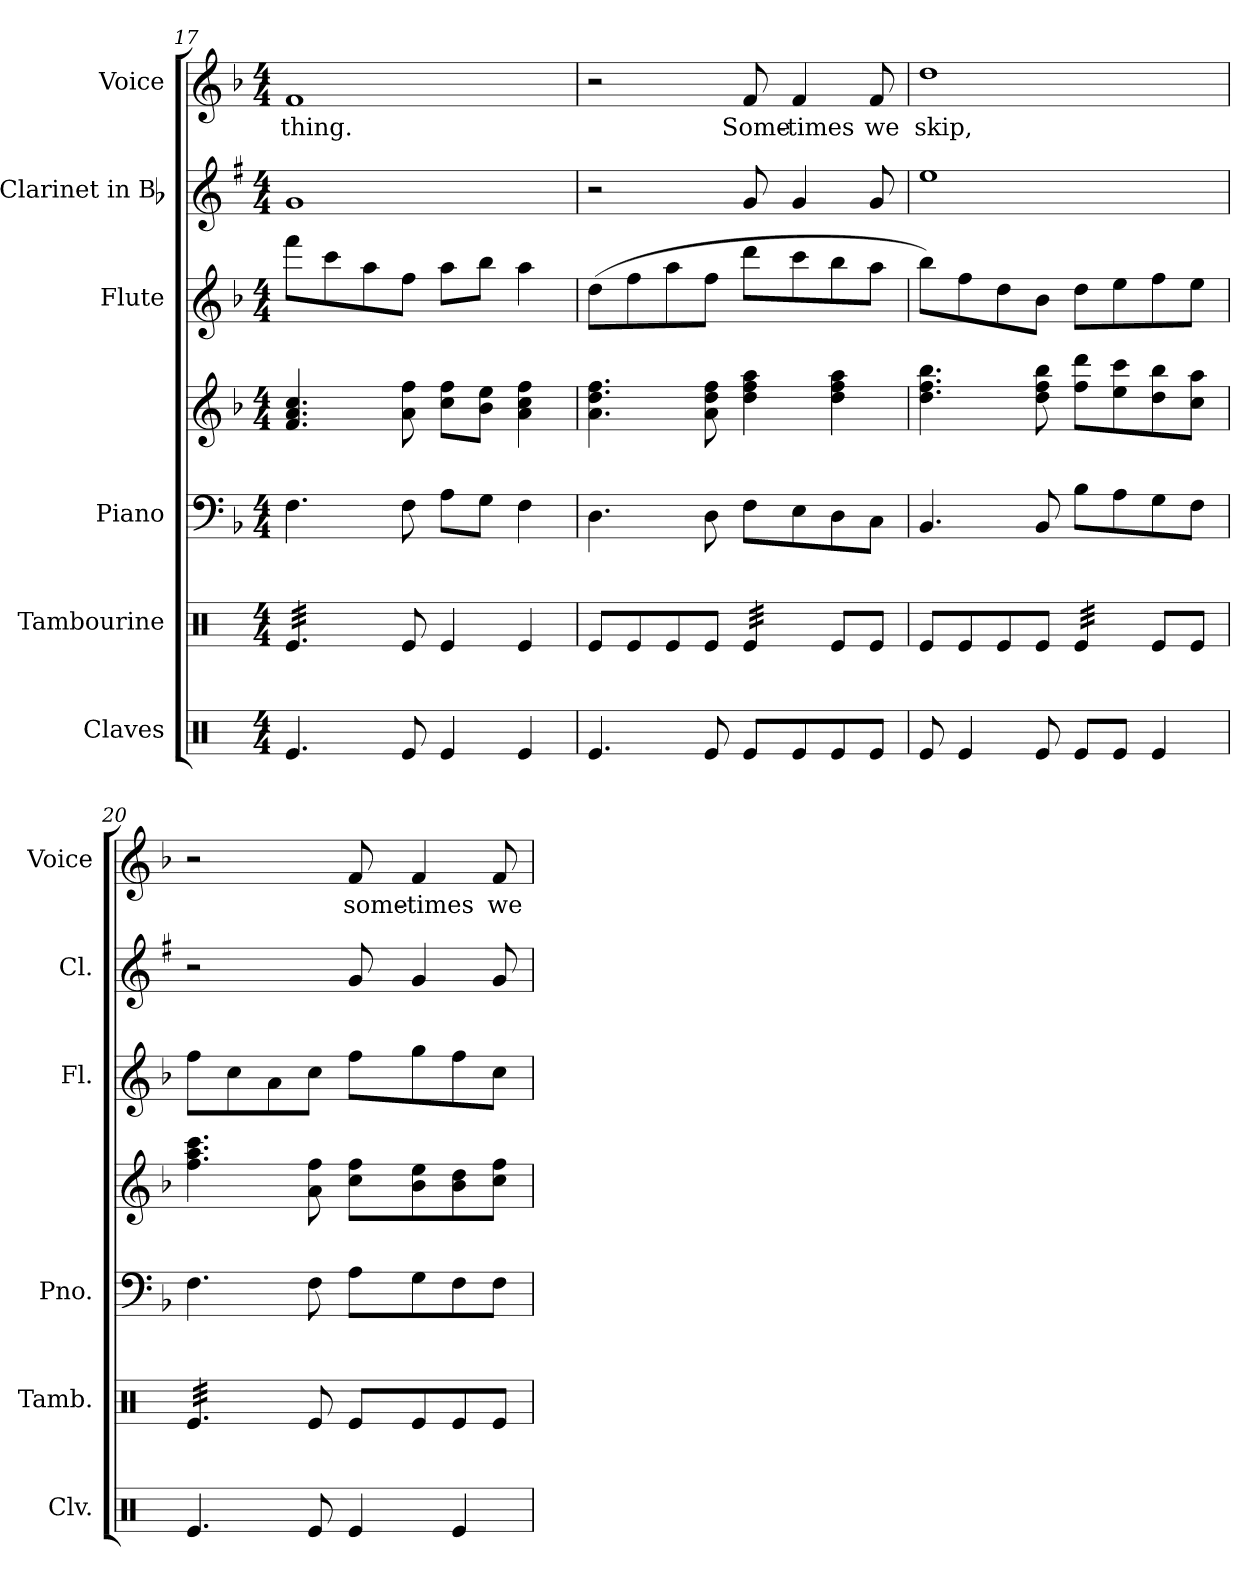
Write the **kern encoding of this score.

**kern	**kern	**kern	**kern	**kern	**kern	**kern	**text
*part6	*part5	*part4	*part4	*part3	*part2	*part1	*part1
*staff7	*staff6	*staff5	*staff4	*staff3	*staff2	*staff1	*staff1
*I"Claves	*I"Tambourine	*I"Piano	*	*I"Flute	*I"Clarinet in Bb	*I"Voice	*
*I'Clv.	*I'Tamb.	*I'Pno.	*	*I'Fl.	*I'Cl.	*I'Voice	*
*clefX	*clefX	*clefF4	*clefG2	*clefG2	*clefG2	*clefG2	*
*	*	*	*	*	*ITrd1c2	*	*
*k[]	*k[]	*k[b-]	*k[b-]	*k[b-]	*k[b-]	*k[b-]	*
*C:	*C:	*F:	*F:	*F:	*F:	*F:	*
*M4/4	*M4/4	*M4/4	*M4/4	*M4/4	*M4/4	*M4/4	*
=17	=17	=17	=17	=17	=17	=17	=17
!	!	!	!	!	!	!	!LO:LY:b:color=#000000
*	*tremolo	*	*	*	*	*	*
4.Rei/	32Rei/LLL	4.Fi\	4.fi/ 4.ai 4.cci	8fffi\L	1fi	1fi	-thing.
.	32Rei/	.	.	.	.	.	.
.	32Rei/	.	.	.	.	.	.
.	32Rei/	.	.	.	.	.	.
.	32Rei/	.	.	8ccci\	.	.	.
.	32Rei/	.	.	.	.	.	.
.	32Rei/	.	.	.	.	.	.
.	32Rei/	.	.	.	.	.	.
.	32Rei/	.	.	8aai\	.	.	.
.	32Rei/	.	.	.	.	.	.
.	32Rei/	.	.	.	.	.	.
.	32Rei/JJJ	.	.	.	.	.	.
*	*Xtremolo	*	*	*	*	*	*
8Rei/	8Rei/	8Fi\	8ai\ 8ffi	8ffi\J	.	.	.
4Rei/	4Rei/	8Ai\L	8cci\ 8ffiL	8aai\L	.	.	.
.	.	8Gi\J	8b-i\ 8eeiJ	8bb-i\J	.	.	.
4Rei/	4Rei/	4Fi\	4ai\ 4cci 4ffi	4aai\	.	.	.
!!LO:PB:g=z
=18	=18	=18	=18	=18	=18	=18	=18
4.Rei/	8Rei/L	4.Di\	4.ai\ 4.ddi 4.ffi	(8ddi\L	2r	2r	.
.	8Rei/	.	.	8ffi\	.	.	.
.	8Rei/	.	.	8aai\	.	.	.
8Rei/	8Rei/J	8Di\	8ai\ 8ddi 8ffi	8ffi\J	.	.	.
!	!	!	!	!	!	!	!LO:LY:b:color=#000000
*	*tremolo	*	*	*	*	*	*
8Rei/L	32Rei/LLL	8Fi\L	4ddi\ 4ffi 4aai	8dddi\L	8fi/	8fi/	Some-
.	32Rei/	.	.	.	.	.	.
.	32Rei/	.	.	.	.	.	.
.	32Rei/	.	.	.	.	.	.
!	!	!	!	!	!	!	!LO:LY:b:color=#000000
8Rei/	32Rei/	8Ei\	.	8ccci\	4fi/	4fi/	-times
.	32Rei/	.	.	.	.	.	.
.	32Rei/	.	.	.	.	.	.
.	32Rei/JJJ	.	.	.	.	.	.
*	*Xtremolo	*	*	*	*	*	*
8Rei/	8Rei/L	8Di\	4ddi\ 4ffi 4aai	8bb-i\	.	.	.
!	!	!	!	!	!	!	!LO:LY:b:color=#000000
8Rei/J	8Rei/J	8Ci\J	.	8aai\J	8fi/	8fi/	we
=19	=19	=19	=19	=19	=19	=19	=19
!	!	!	!	!	!	!	!LO:LY:b:color=#000000
8Rei/	8Rei/L	4.BB-i/	4.ddi\ 4.ffi 4.bb-i	8bb-i\L)	1ddi	1ddi	skip,
4Rei/	8Rei/	.	.	8ffi\	.	.	.
.	8Rei/	.	.	8ddi\	.	.	.
8Rei/	8Rei/J	8BB-i/	8ddi\ 8ffi 8bb-i	8b-i\J	.	.	.
*	*tremolo	*	*	*	*	*	*
8Rei/L	32Rei/LLL	8B-i\L	8ffi\ 8dddiL	8ddi\L	.	.	.
.	32Rei/	.	.	.	.	.	.
.	32Rei/	.	.	.	.	.	.
.	32Rei/	.	.	.	.	.	.
8Rei/J	32Rei/	8Ai\	8eei\ 8ccci	8eei\	.	.	.
.	32Rei/	.	.	.	.	.	.
.	32Rei/	.	.	.	.	.	.
.	32Rei/JJJ	.	.	.	.	.	.
*	*Xtremolo	*	*	*	*	*	*
4Rei/	8Rei/L	8Gi\	8ddi\ 8bb-i	8ffi\	.	.	.
.	8Rei/J	8Fi\J	8cci\ 8aaiJ	8eei\J	.	.	.
=20	=20	=20	=20	=20	=20	=20	=20
*	*tremolo	*	*	*	*	*	*
4.Rei/	32Rei/LLL	4.Fi\	4.ffi\ 4.aai 4.ccci	8ffi\L	2r	2r	.
.	32Rei/	.	.	.	.	.	.
.	32Rei/	.	.	.	.	.	.
.	32Rei/	.	.	.	.	.	.
.	32Rei/	.	.	8cci\	.	.	.
.	32Rei/	.	.	.	.	.	.
.	32Rei/	.	.	.	.	.	.
.	32Rei/	.	.	.	.	.	.
.	32Rei/	.	.	8ai\	.	.	.
.	32Rei/	.	.	.	.	.	.
.	32Rei/	.	.	.	.	.	.
.	32Rei/JJJ	.	.	.	.	.	.
*	*Xtremolo	*	*	*	*	*	*
8Rei/	8Rei/	8Fi\	8ai\ 8ffi	8cci\J	.	.	.
!	!	!	!	!	!	!	!LO:LY:b:color=#000000
4Rei/	8Rei/L	8Ai\L	8cci\ 8ffiL	8ffi\L	8fi/	8fi/	some-
!	!	!	!	!	!	!	!LO:LY:b:color=#000000
.	8Rei/	8Gi\	8b-i\ 8eei	8ggi\	4fi/	4fi/	-times
4Rei/	8Rei/	8Fi\	8b-i\ 8ddi	8ffi\	.	.	.
!	!	!	!	!	!	!	!LO:LY:b:color=#000000
.	8Rei/J	8Fi\J	8cci\ 8ffiJ	8cci\J	8fi/	8fi/	we
=	=	=	=	=	=	=	=
*-	*-	*-	*-	*-	*-	*-	*-
